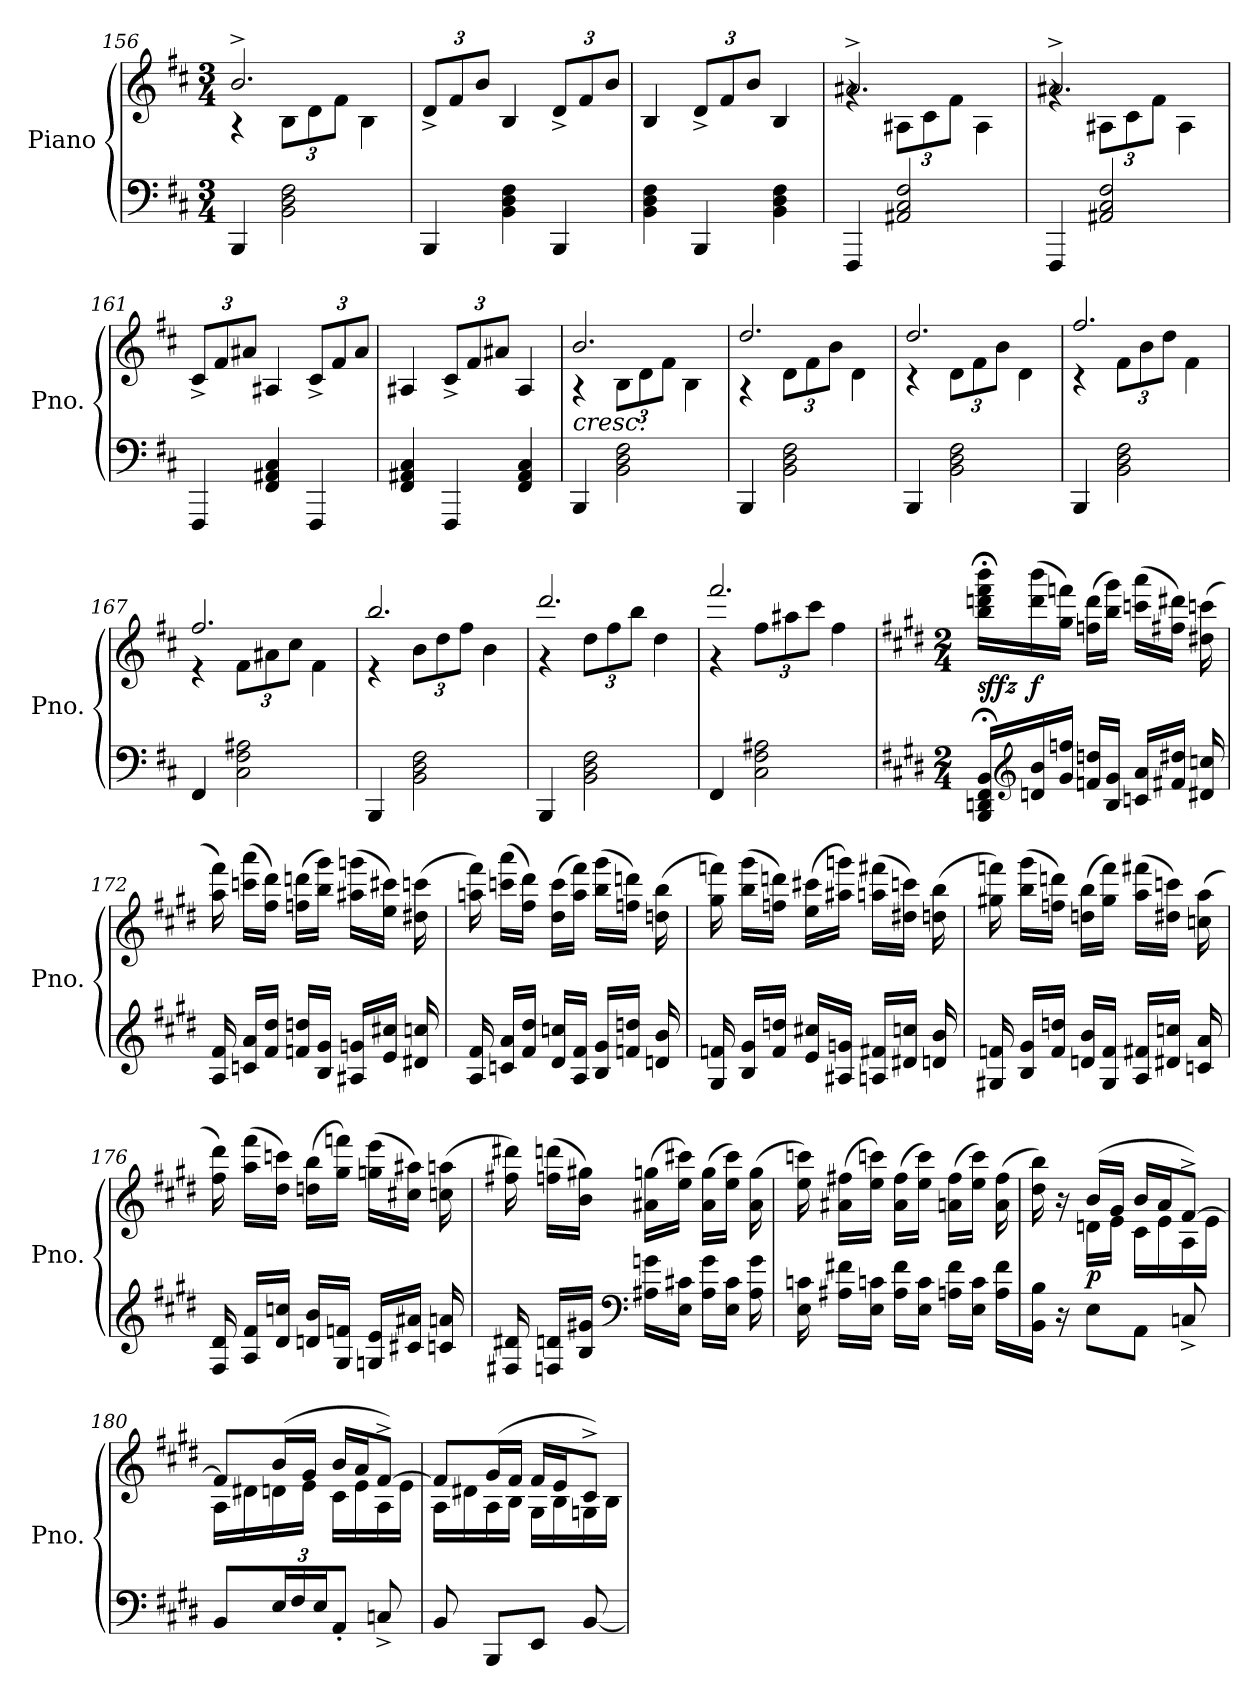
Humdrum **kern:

**kern	**kern	**dynam
*part1	*part1	*part1
*staff2	*staff1	*staff1/2
*I"Piano	*	*
*I'Pno.	*	*
*clefF4	*clefG2	*
*k[f#c#]	*k[f#c#]	*
*M3/4	*M3/4	*
=156	=156	=156
*	*^	*
4BBB/	2.b^/	4r	.
*	*	*Xbrackettup	*
2BB\ 2D\ 2F#\	.	12B\L	.
.	.	12d\	.
.	.	12f#\J	.
.	.	4B\	.
*	*v	*v	*
=157	=157	=157
4BBB/	12d^/L	.
.	12f#/	.
.	12b/J	.
4BB\ 4D\ 4F#\	4B/	.
4BBB/	12d^/L	.
.	12f#/	.
.	12b/J	.
=158	=158	=158
4BB\ 4D\ 4F#\	4B/	.
4BBB/	12d^/L	.
.	12f#/	.
.	12b/J	.
4BB\ 4D\ 4F#\	4B/	.
=159	=159	=159
*	*^	*
4FFF#/	2.a#X^/	4rg	.
2AA#X/ 2C#/ 2F#/	.	12A#X\L	.
.	.	12c#\	.
.	.	12f#\J	.
.	.	4A#\	.
=160	=160	=160	=160
4FFF#/	2.a#X^/	4rg	.
2AA#X/ 2C#/ 2F#/	.	12A#X\L	.
.	.	12c#\	.
.	.	12f#\J	.
.	.	4A#\	.
*	*v	*v	*
=161	=161	=161
4FFF#/	12c#^/L	.
.	12f#/	.
.	12a#X/J	.
4FF#/ 4AA#X/ 4C#/	4A#X/	.
4FFF#/	12c#^/L	.
.	12f#/	.
.	12a#/J	.
!!LO:PB:g=z
=162	=162	=162
4FF#/ 4AA#X/ 4C#/	4A#X/	.
4FFF#/	12c#^/L	.
.	12f#/	.
.	12a#X/J	.
4FF#/ 4AA#/ 4C#/	4A#/	.
=163	=163	=163
*	*^	*
!	!LO:TX:b:i:t=cresc.	!	!
4BBB/	2.b/	4r	.
2BB\ 2D\ 2F#\	.	12B\L	.
.	.	12d\	.
.	.	12f#\J	.
.	.	4B\	.
=164	=164	=164	=164
4BBB/	2.dd/	4r	.
2BB\ 2D\ 2F#\	.	12d\L	.
.	.	12f#\	.
.	.	12b\J	.
.	.	4d\	.
=165	=165	=165	=165
4BBB/	2.dd/	4r	.
2BB\ 2D\ 2F#\	.	12d\L	.
.	.	12f#\	.
.	.	12b\J	.
.	.	4d\	.
=166	=166	=166	=166
4BBB/	2.ff#/	4r	.
2BB\ 2D\ 2F#\	.	12f#\L	.
.	.	12b\	.
.	.	12dd\J	.
.	.	4f#\	.
=167	=167	=167	=167
4FF#/	2.ff#/	4r	.
2C#\ 2F#\ 2A#X\	.	12f#\L	.
.	.	12a#X\	.
.	.	12cc#\J	.
.	.	4f#\	.
=168	=168	=168	=168
4BBB/	2.bb/	4r	.
2BB\ 2D\ 2F#\	.	12b\L	.
.	.	12dd\	.
.	.	12ff#\J	.
.	.	4b\	.
=169	=169	=169	=169
4BBB/	2.ddd/	4r	.
2BB\ 2D\ 2F#\	.	12dd\L	.
.	.	12ff#\	.
.	.	12bb\J	.
.	.	4dd\	.
!!LO:LB:g=z	!!
=170	=170	=170	=170
4FF#/	2.fff#/	4r	.
2C#\ 2F#\ 2A#X\	.	12ff#\L	.
.	.	12aa#X\	.
.	.	12ccc#\J	.
.	.	4ff#\	.
*	*v	*v	*
=171	=171	=171
*k[f#c#g#d#]	*k[f#c#g#d#]	*
*M2/4	*M2/4	*
*	*MM50	*
*	*^	*
!	!	!	!LO:DY:b
*	*v	*v	*
16BBB/;< 16DDn/;< 16FF#/;< 16BB/;<LL	16bb\;< 16dddn\;< 16fff#\;< 16bbb\;<LL	sffz
*clefG2	*	*
!	!	!LO:DY:b
16dn/ 16b/	(>16ddd\ 16bbb\	f
16g#/ 16ffn/JJ	16gg#\ 16fffn\JJ)	.
16fn/ 16ddn/LL	(>16ffn\ 16ddd\LL	.
16B/ 16g#/JJ	16bb\ 16ggg#\JJ)	.
16cn/ 16a/LL	(>16cccn\ 16aaa\LL	.
16f#X/ 16dd#X/JJ	16ff#X\ 16ddd#X\JJ)	.
16d#X/ 16ccn/	(>16dd#X\ 16cccn\	.
=172	=172	=172
16A/ 16f#/	16aa\ 16fff#\)	.
16cn/ 16a/LL	(>16cccn\ 16aaa\LL	.
16f#/ 16dd#/JJ	16ff#\ 16ddd#\JJ)	.
16fn/ 16ddn/LL	(>16ffn\ 16dddn\LL	.
16B/ 16g#/JJ	16bb\ 16ggg#\JJ)	.
16A#X/ 16gn/LL	(>16aa#X\ 16gggn\LL	.
16e/ 16cc#X/JJ	16ee\ 16ccc#X\JJ)	.
16d#X/ 16ccn/	(>16dd#X\ 16cccn\	.
!!LO:LB:g=z
=173	=173	=173
16A/ 16f#/	16aan\ 16fff#\)	.
16cn/ 16a/LL	(>16cccn\ 16aaa\LL	.
16f#/ 16dd#/JJ	16ff#\ 16ddd#\JJ)	.
16d#/ 16ccn/LL	(>16dd#\ 16ccc\LL	.
16A/ 16f#/JJ	16aa\ 16fff#\JJ)	.
16B/ 16g#/LL	(>16bb\ 16ggg#\LL	.
16fn/ 16ddn/JJ	16ffn\ 16dddn\JJ)	.
16dn/ 16b/	(>16ddn\ 16bb\	.
=174	=174	=174
16G#/ 16fn/	16gg#\ 16fffn\)	.
16B/ 16g#/LL	(>16bb\ 16ggg#\LL	.
16f/ 16ddn/JJ	16ffn\ 16dddn\JJ)	.
16e/ 16cc#X/LL	(>16ee\ 16ccc#X\LL	.
16A#X/ 16gn/JJ	16aa#X\ 16gggn\JJ)	.
16An/ 16f#X/LL	(>16aan\ 16fff#X\LL	.
16d#X/ 16ccn/JJ	16dd#X\ 16cccn\JJ)	.
16dn/ 16b/	(>16ddn\ 16bb\	.
=175	=175	=175
16G#X/ 16fn/	16gg#X\ 16fffn\)	.
16B/ 16g#/LL	(>16bb\ 16ggg#\LL	.
16f/ 16ddn/JJ	16ffn\ 16dddn\JJ)	.
16dn/ 16b/LL	(>16ddn\ 16bb\LL	.
16G#/ 16f/JJ	16gg#\ 16fff\JJ)	.
16A/ 16f#X/LL	(>16aa\ 16fff#X\LL	.
16d#X/ 16ccn/JJ	16dd#X\ 16cccn\JJ)	.
16cn/ 16a/	(>16ccn\ 16aa\	.
!!LO:LB:g=z
=176	=176	=176
16F#/ 16d#/	16ff#\ 16ddd#\)	.
16A/ 16f#/LL	(>16aa\ 16fff#\LL	.
16d#/ 16ccn/JJ	16dd#\ 16cccn\JJ)	.
16dn/ 16b/LL	(>16ddn\ 16bb\LL	.
16G#/ 16fn/JJ	16gg#\ 16fffn\JJ)	.
16Gn/ 16e/LL	(>16ggn\ 16eee\LL	.
16c#X/ 16a#X/JJ	16cc#X\ 16aa#X\JJ)	.
16cn/ 16an/	(>16ccn\ 16aan\	.
=177	=177	=177
16F#X/ 16d#X/	16ff#X\ 16ddd#X\)	.
16Fn/ 16dn/LL	(>16ffn\ 16dddn\LL	.
16B/ 16g#X/JJ	16b\ 16gg#X\JJ)	.
*clefF4	*	*
16A#X\ 16gn\LL	(>16a#X\ 16ggn\LL	.
16E\ 16c#X\JJ	16ee\ 16ccc#X\JJ)	.
16A#\ 16g\LL	(>16a#\ 16gg\LL	.
16E\ 16c#\JJ	16ee\ 16ccc#\JJ)	.
16A#\ 16g\	(>16a#\ 16gg\	.
=178	=178	=178
16E\ 16cn\	16ee\ 16cccn\)	.
16A#X\ 16f#X\LL	(>16a#X\ 16ff#X\LL	.
16E\ 16cn\JJ	16ee\ 16cccn\JJ)	.
16A#\ 16f#\LL	(>16a#\ 16ff#\LL	.
16E\ 16c\JJ	16ee\ 16ccc\JJ)	.
16An\ 16f#\LL	(>16an\ 16ff#\LL	.
16E\ 16c\JJ	16ee\ 16ccc\JJ)	.
16A\ 16f#\LL	(>16a\ 16ff#\	.
=179	=179	=179
*	*^	*
16BB\ 16B\JJ	16dd#\ 16bb\)	8ryy	.
16r	16r	.	.
!	!	!	!LO:DY:b
8E\L	(>16b/LL	16dn\LL	p
.	16g#/JJ	16e\JJ	.
8AA\J	16b/LL	16c#\LL	.
.	16a/J	16e\	.
8Cn^/	[8f#^/J)	16A\	.
.	.	16e\JJ	.
!!LO:LB:g=z	!!
=180	=180	=180	=180
8BB/L	8f#/L]	16A\LL	.
.	.	16d#X\	.
*Xbrackettup	*	*	*
24E/L	(>16b/L	16dn\	.
24F#/	.	.	.
.	16g#/JJ	16e\JJ	.
24E/J	.	.	.
8AA'/J	16b/LL	16c#\LL	.
.	16a/J	16e\	.
8Cn^/	[8f#^/J)	16A\	.
.	.	16e\JJ	.
=181	=181	=181	=181
8BB/	8f#/L]	16A\LL	.
.	.	16d#X\	.
8BBB/L	(>16g#/L	16A\	.
.	16f#/JJ	16B\JJ	.
8EE/J	16f#/LL	16G#\LL	.
.	16e/J	16B\	.
[8BB/	8c#^/J)	16Gn\	.
.	.	16B\JJ	.
*	*v	*v	*
=	=	=
*-	*-	*-
